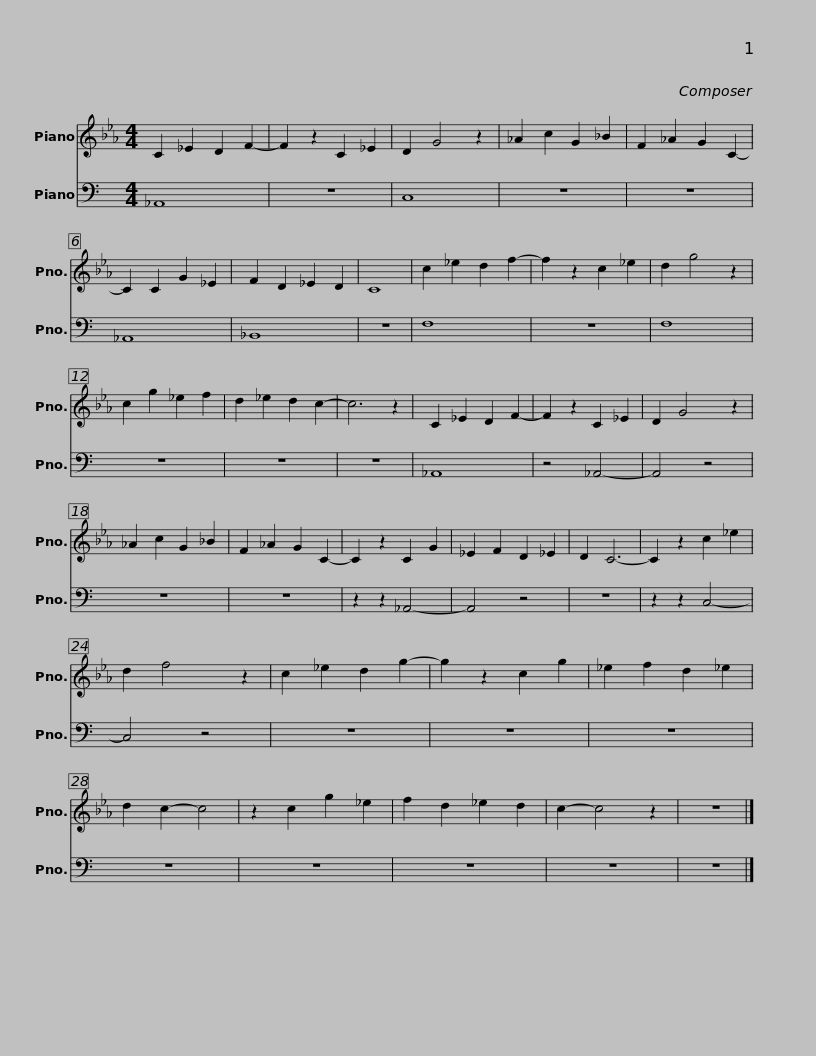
X:1
%%score 1 2
L:1/8
M:4/4
I:linebreak $
K:Eb
V:1 treble
V:2 bass
V:1
 C2 _E2 D2 F2- | F2 z2 C2 _E2 | D2 G4 z2 | _A2 c2 G2 _B2 |$ F2 _A2 G2 C2- | %5
 C2 C2 G2 _E2 | F2 D2 _E2 D2 | C8 |$ c2 _e2 d2 f2- | f2 z2 c2 _e2 | %10
 d2 g4 z2 | c2 g2 _e2 f2 |$ d2 _e2 d2 c2- | c6 z2 | C2 _E2 D2 F2- | %15
 F2 z2 C2 _E2 |$ D2 G4 z2 | _A2 c2 G2 _B2 | F2 _A2 G2 C2- | C2 z2 C2 G2 |$ %20
 _E2 F2 D2 _E2 | D2 C6- | C2 z2 c2 _e2 | d2 f4 z2 |$ c2 _e2 d2 g2- | %25
 g2 z2 c2 g2 | _e2 f2 d2 _e2 | d2 c2- c4 |$ z2 c2 g2 _e2 | f2 d2 _e2 d2 | %30
 c2- c4 z2 | z8 |] %32
V:2
[K:C] _A,,8 | z8 | C,8 | z8 |$ z8 | %5
 _A,,8 | _B,,8 | z8 |$ F,8 | z8 | %10
 F,8 | z8 |$ z8 | z8 | _A,,8 | %15
 z4 _A,,4- |$ A,,4 z4 | z8 | z8 | z2 z2 _A,,4- |$ %20
 A,,4 z4 | z8 | z2 z2 C,4- | C,4 z4 |$ z8 | %25
 z8 | z8 | z8 |$ z8 | z8 | %30
 z8 | z8 |] %32
